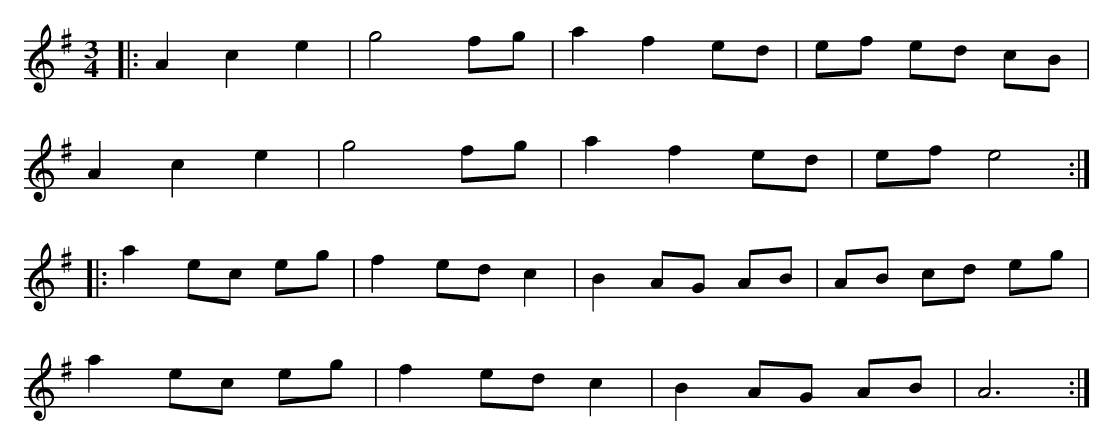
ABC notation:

X:1
M:3/4
K:Ador
|:A2 c2 e2|g4 fg|a2 f2 ed|ef ed cB|
A2 c2 e2|g4 fg|a2 f2 ed|ef e4:|
|:a2 ec eg|f2 ed c2|B2 AG AB|AB cd eg|
a2 ec eg|f2 ed c2|B2 AG AB|A6:|
